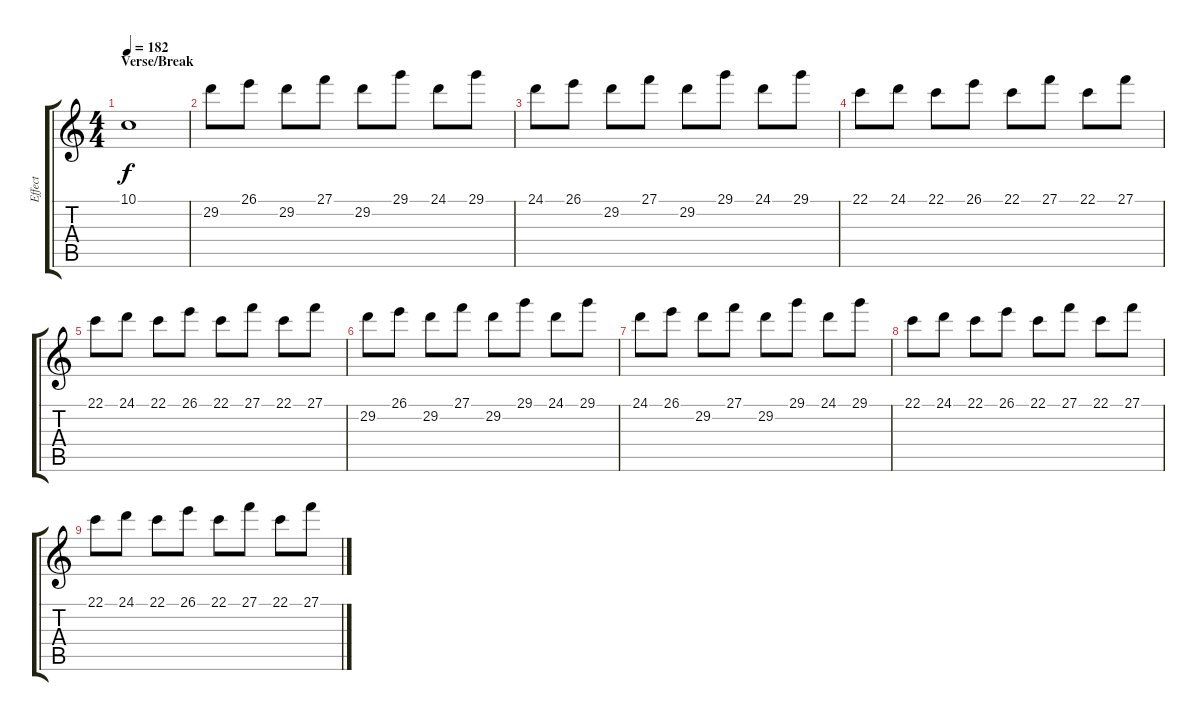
\track ("Effect" "Effect") {instrument choiraahs}
\staff {score tabs}
\tuning (D4 A3 F3 C3 G2 C2) {hide}
\ts (4 4)
\section ("" "Verse/Break")
\tempo 182
\clef g2
\ks c
10.1{t}.1{dy f} |
29.2.8{volume 11} 26.1.8 29.2.8 27.1.8 29.2.8 29.1.8 24.1.8 29.1.8 |
24.1.8 26.1.8 29.2.8 27.1.8 29.2.8 29.1.8 24.1.8 29.1.8 |
22.1.8 24.1.8 22.1.8 26.1.8 22.1.8 27.1.8 22.1.8 27.1.8 |
22.1.8 24.1.8 22.1.8 26.1.8 22.1.8 27.1.8 22.1.8 27.1.8 |
29.2.8{volume 11} 26.1.8 29.2.8 27.1.8 29.2.8 29.1.8 24.1.8 29.1.8 |
24.1.8 26.1.8 29.2.8 27.1.8 29.2.8 29.1.8 24.1.8 29.1.8 |
22.1.8 24.1.8 22.1.8 26.1.8 22.1.8 27.1.8 22.1.8 27.1.8 |
22.1.8 24.1.8 22.1.8 26.1.8 22.1.8 27.1.8 22.1.8 27.1.8
